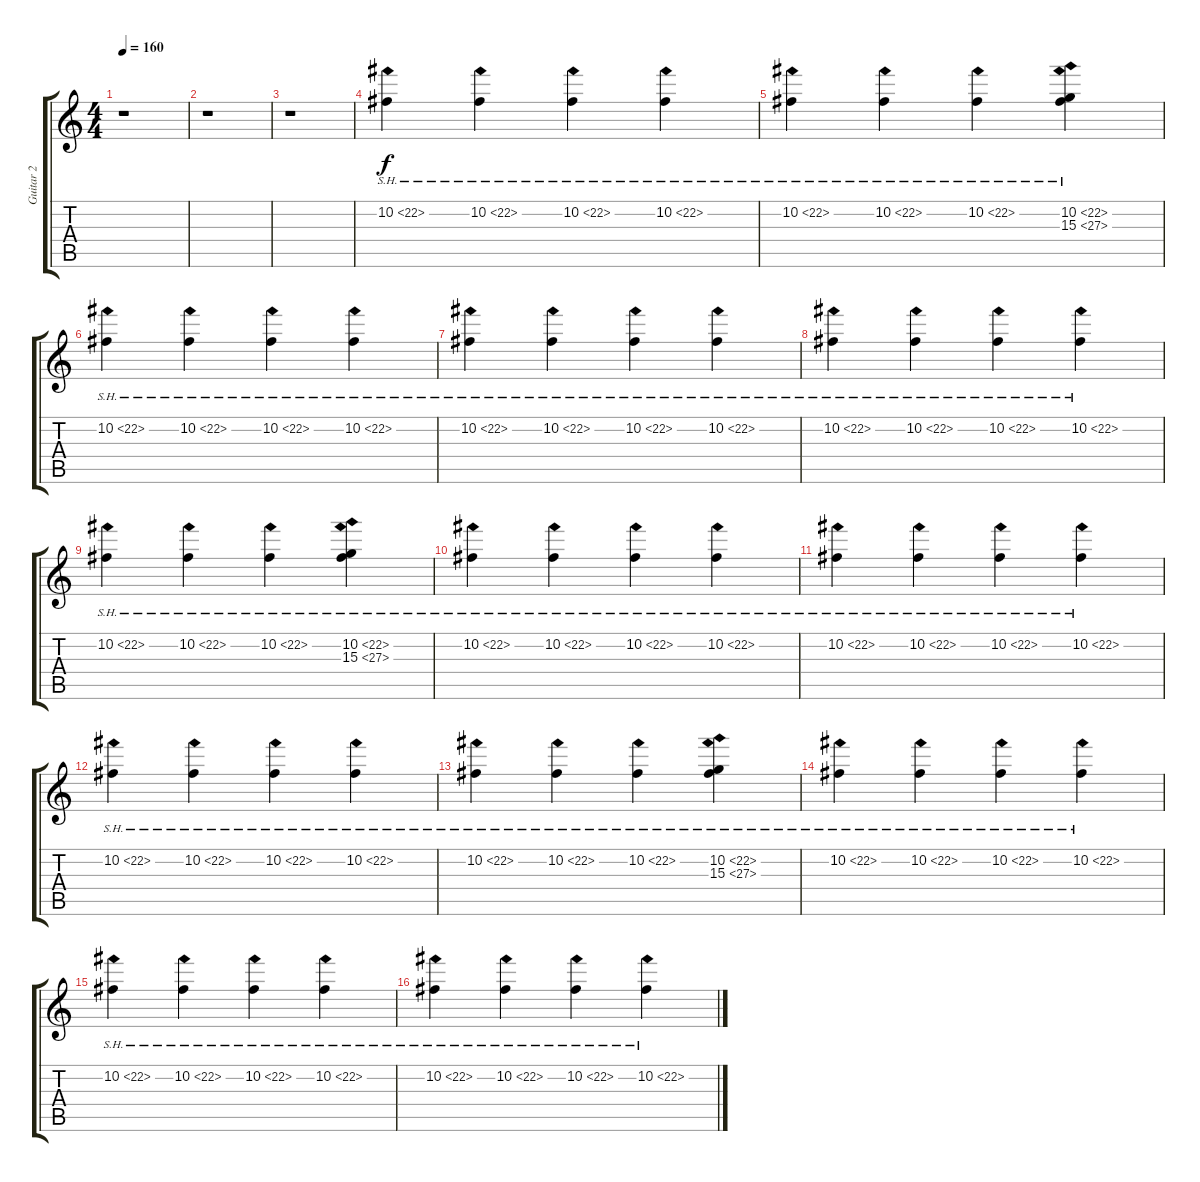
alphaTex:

\track ("Guitar 2" "Guitar 2") {instrument distortionguitar}
\staff {score tabs}
\tuning (Db4 Ab3 E3 B2 Gb2 B1) {hide}
\ts (4 4)
\tempo 160
\clef g2
\ks c
r.1{dy f} |
r.1 |
r.1 |
10.2{sh 12}.4{volume 10} 10.2{sh 12}.4 10.2{sh 12}.4 10.2{sh 12}.4 |
10.2{sh 12}.4 10.2{sh 12}.4 10.2{sh 12}.4 (10.2{sh 12} 15.3{sh 12}).4 |
10.2{sh 12}.4{volume 13} 10.2{sh 12}.4 10.2{sh 12}.4 10.2{sh 12}.4 |
10.2{sh 12}.4 10.2{sh 12}.4 10.2{sh 12}.4 10.2{sh 12}.4 |
10.2{sh 12}.4 10.2{sh 12}.4 10.2{sh 12}.4 10.2{sh 12}.4 |
10.2{sh 12}.4 10.2{sh 12}.4 10.2{sh 12}.4 (10.2{sh 12} 15.3{sh 12}).4 |
10.2{sh 12}.4 10.2{sh 12}.4 10.2{sh 12}.4 10.2{sh 12}.4 |
10.2{sh 12}.4 10.2{sh 12}.4 10.2{sh 12}.4 10.2{sh 12}.4 |
10.2{sh 12}.4 10.2{sh 12}.4 10.2{sh 12}.4 10.2{sh 12}.4 |
10.2{sh 12}.4 10.2{sh 12}.4 10.2{sh 12}.4 (10.2{sh 12} 15.3{sh 12}).4 |
10.2{sh 12}.4 10.2{sh 12}.4 10.2{sh 12}.4 10.2{sh 12}.4 |
10.2{sh 12}.4 10.2{sh 12}.4 10.2{sh 12}.4 10.2{sh 12}.4 |
10.2{sh 12}.4 10.2{sh 12}.4 10.2{sh 12}.4 10.2{sh 12}.4
